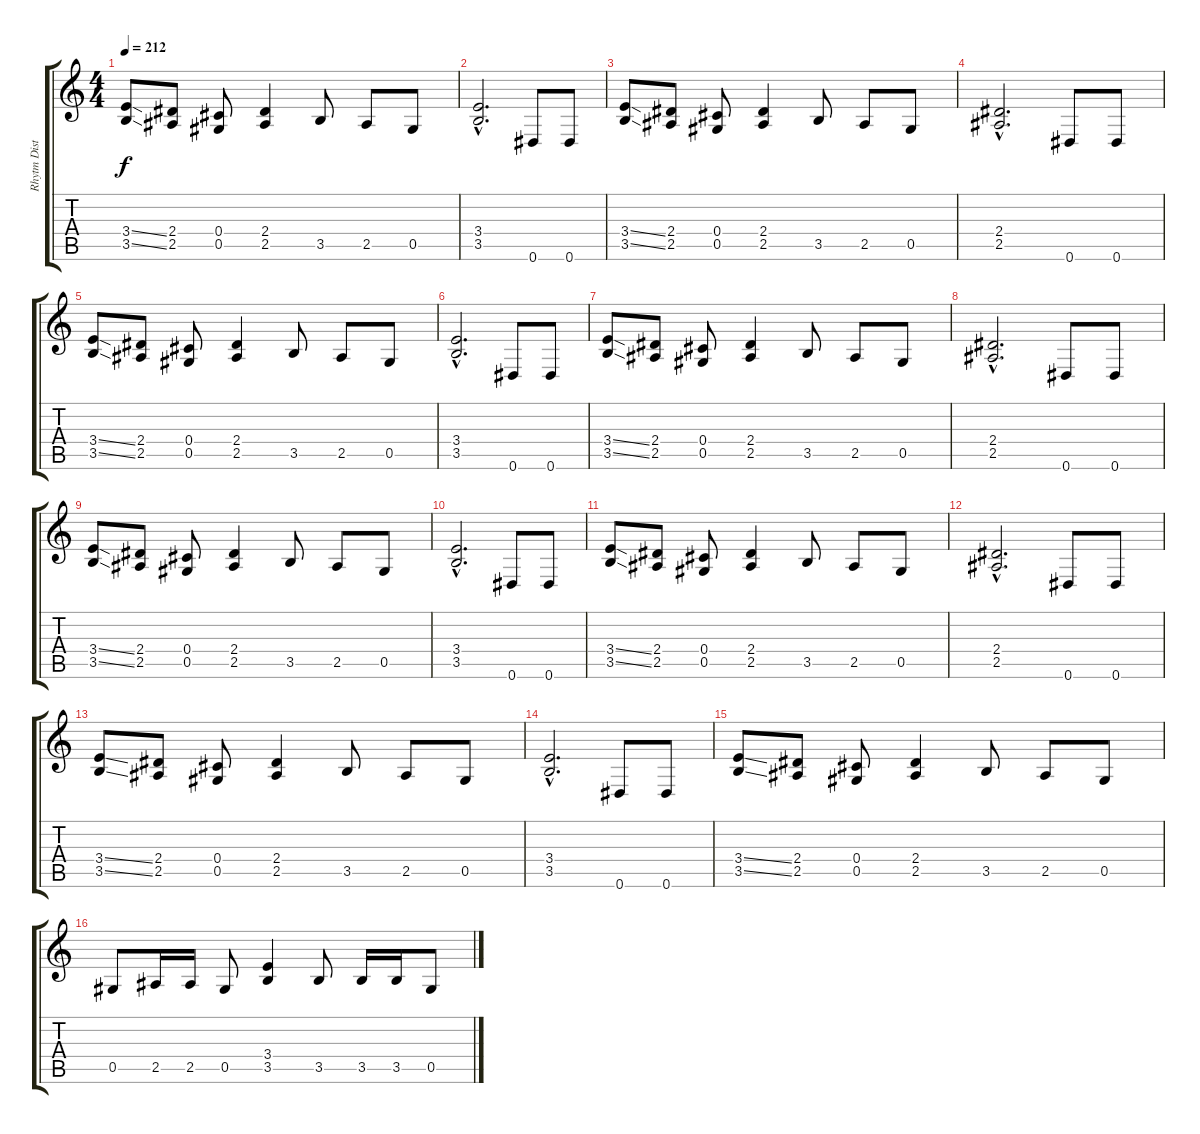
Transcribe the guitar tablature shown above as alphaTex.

\track ("Rhytm Distortion" "Rhytm Dist") {instrument distortionguitar}
\staff {score tabs}
\tuning (Eb4 Bb3 Gb3 Db3 Ab2 Eb2) {hide}
\ts (4 4)
\tempo 212
\clef g2
\ks c
(3.4{ss} 3.5{ss}).8{dy f} (2.4 2.5).8 (0.4 0.5).8 (2.4 2.5).4 3.5.8 2.5.8 0.5.8 |
(3.4{hac} 3.5{hac}).2{d} 0.6.8 0.6.8 |
(3.4{ss} 3.5{ss}).8 (2.4 2.5).8 (0.4 0.5).8 (2.4 2.5).4 3.5.8 2.5.8 0.5.8 |
(2.4{hac} 2.5{hac}).2{d} 0.6.8 0.6.8 |
(3.4{ss} 3.5{ss}).8 (2.4 2.5).8 (0.4 0.5).8 (2.4 2.5).4 3.5.8 2.5.8 0.5.8 |
(3.4{hac} 3.5{hac}).2{d} 0.6.8 0.6.8 |
(3.4{ss} 3.5{ss}).8 (2.4 2.5).8 (0.4 0.5).8 (2.4 2.5).4 3.5.8 2.5.8 0.5.8 |
(2.4{hac} 2.5{hac}).2{d} 0.6.8 0.6.8 |
(3.4{ss} 3.5{ss}).8 (2.4 2.5).8 (0.4 0.5).8 (2.4 2.5).4 3.5.8 2.5.8 0.5.8 |
(3.4{hac} 3.5{hac}).2{d} 0.6.8 0.6.8 |
(3.4{ss} 3.5{ss}).8 (2.4 2.5).8 (0.4 0.5).8 (2.4 2.5).4 3.5.8 2.5.8 0.5.8 |
(2.4{hac} 2.5{hac}).2{d} 0.6.8 0.6.8 |
(3.4{ss} 3.5{ss}).8 (2.4 2.5).8 (0.4 0.5).8 (2.4 2.5).4 3.5.8 2.5.8 0.5.8 |
(3.4{hac} 3.5{hac}).2{d} 0.6.8 0.6.8 |
(3.4{ss} 3.5{ss}).8 (2.4 2.5).8 (0.4 0.5).8 (2.4 2.5).4 3.5.8 2.5.8 0.5.8 |
0.5.8 2.5.16 2.5.16 0.5.8 (3.4 3.5).4 3.5.8 3.5.16 3.5.16 0.5.8
